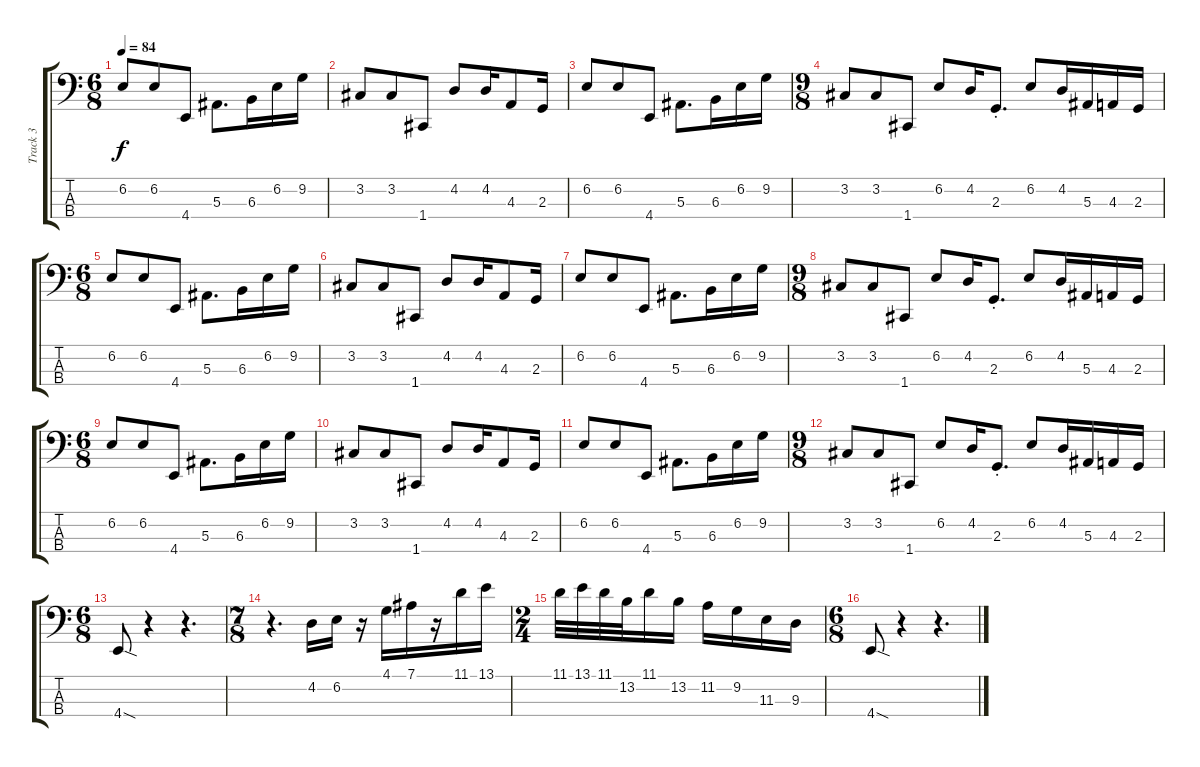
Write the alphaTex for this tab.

\track ("Track 3" "Track 3") {instrument electricbassfinger bank 177}
\staff {score tabs}
\tuning (Eb2 Bb1 F1 C1) {hide}
\ts (6 8)
\tempo 84
\clef f4
\ks c
6.2.8{dy f} 6.2.8 4.4.8 5.3.8{d} 6.3.16 6.2.16 9.2.16 |
3.2.8 3.2.8 1.4.8 4.2.8 4.2.16 4.3.8 2.3.16 |
6.2.8 6.2.8 4.4.8 5.3.8{d} 6.3.16 6.2.16 9.2.16 |
\ts (9 8)
3.2.8 3.2.8 1.4.8 6.2.8 4.2.16 2.3{st}.8{d} 6.2.8 4.2.16 5.3.16 4.3.16 2.3.16 |
\ts (6 8)
6.2.8 6.2.8 4.4.8 5.3.8{d} 6.3.16 6.2.16 9.2.16 |
3.2.8 3.2.8 1.4.8 4.2.8 4.2.16 4.3.8 2.3.16 |
6.2.8 6.2.8 4.4.8 5.3.8{d} 6.3.16 6.2.16 9.2.16 |
\ts (9 8)
3.2.8 3.2.8 1.4.8 6.2.8 4.2.16 2.3{st}.8{d} 6.2.8 4.2.16 5.3.16 4.3.16 2.3.16 |
\ts (6 8)
6.2.8 6.2.8 4.4.8 5.3.8{d} 6.3.16 6.2.16 9.2.16 |
3.2.8 3.2.8 1.4.8 4.2.8 4.2.16 4.3.8 2.3.16 |
6.2.8 6.2.8 4.4.8 5.3.8{d} 6.3.16 6.2.16 9.2.16 |
\ts (9 8)
3.2.8 3.2.8 1.4.8 6.2.8 4.2.16 2.3{st}.8{d} 6.2.8 4.2.16 5.3.16 4.3.16 2.3.16 |
\ts (6 8)
4.4{sod}.8 r.4 r.4{d} |
\ts (7 8)
r.4{d} 4.2.16 6.2.16 r.16 4.1.16 7.1.16 r.16 11.1.16 13.1.16 |
\ts (2 4)
11.1.32 13.1.32 11.1.32 13.2.32 11.1.16 13.2.16 11.2.16 9.2.16 11.3.16 9.3.16 |
\ts (6 8)
4.4{sod}.8 r.4 r.4{d}
